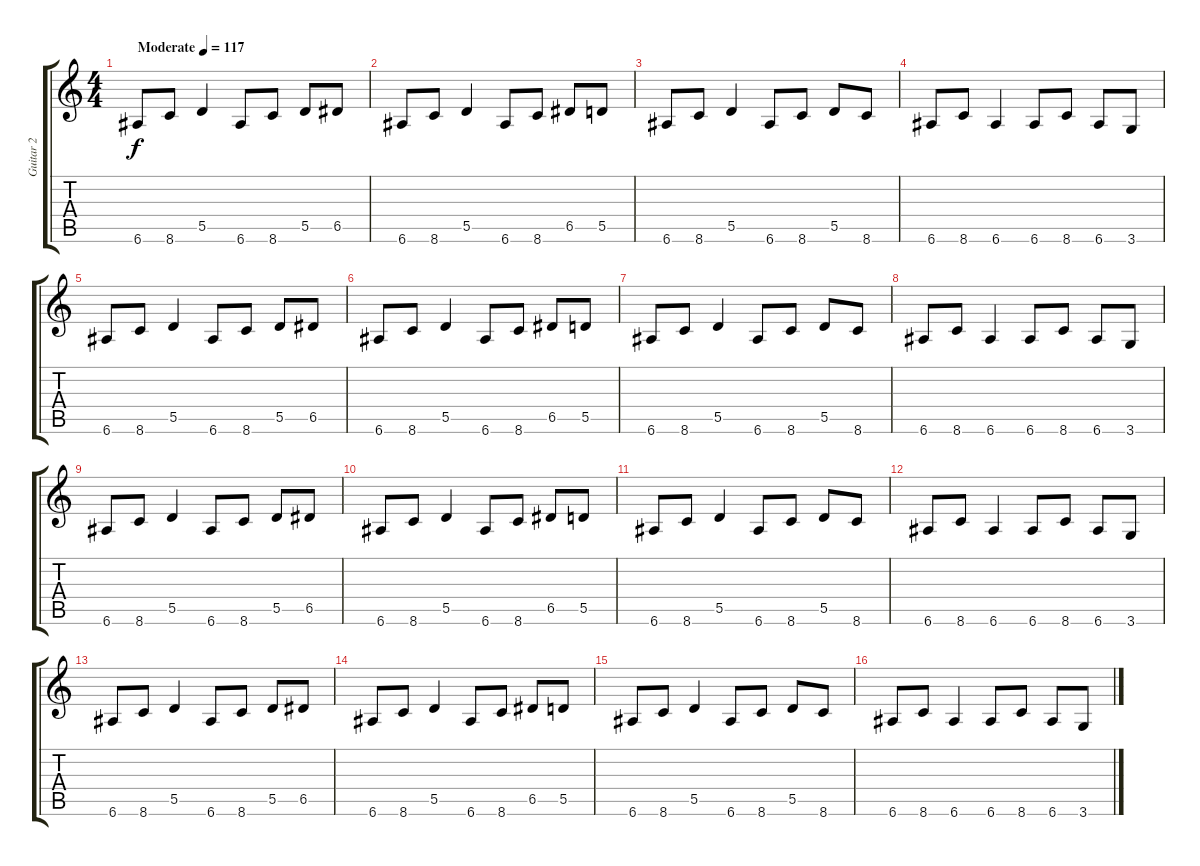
\track ("Guitar 2" "Guitar 2") {instrument acousticguitarnylon}
\staff {score tabs}
\tuning (E4 B3 G3 D3 A2 E2) {hide}
\ts (4 4)
\tempo (117 "Moderate")
\clef g2
\ks c
6.6.8{dy f instrument acousticguitarnylon} 8.6.8 5.5.4 6.6.8 8.6.8 5.5.8 6.5.8 |
6.6.8 8.6.8 5.5.4 6.6.8 8.6.8 6.5.8 5.5.8 |
6.6.8 8.6.8 5.5.4 6.6.8 8.6.8 5.5.8 8.6.8 |
6.6.8 8.6.8 6.6.4 6.6.8 8.6.8 6.6.8 3.6.8 |
6.6.8 8.6.8 5.5.4 6.6.8 8.6.8 5.5.8 6.5.8 |
6.6.8 8.6.8 5.5.4 6.6.8 8.6.8 6.5.8 5.5.8 |
6.6.8 8.6.8 5.5.4 6.6.8 8.6.8 5.5.8 8.6.8 |
6.6.8 8.6.8 6.6.4 6.6.8 8.6.8 6.6.8 3.6.8 |
6.6.8 8.6.8 5.5.4 6.6.8 8.6.8 5.5.8 6.5.8 |
6.6.8 8.6.8 5.5.4 6.6.8 8.6.8 6.5.8 5.5.8 |
6.6.8 8.6.8 5.5.4 6.6.8 8.6.8 5.5.8 8.6.8 |
6.6.8 8.6.8 6.6.4 6.6.8 8.6.8 6.6.8 3.6.8 |
6.6.8 8.6.8 5.5.4 6.6.8 8.6.8 5.5.8 6.5.8 |
6.6.8 8.6.8 5.5.4 6.6.8 8.6.8 6.5.8 5.5.8 |
6.6.8 8.6.8 5.5.4 6.6.8 8.6.8 5.5.8 8.6.8 |
6.6.8 8.6.8 6.6.4 6.6.8 8.6.8 6.6.8 3.6.8
